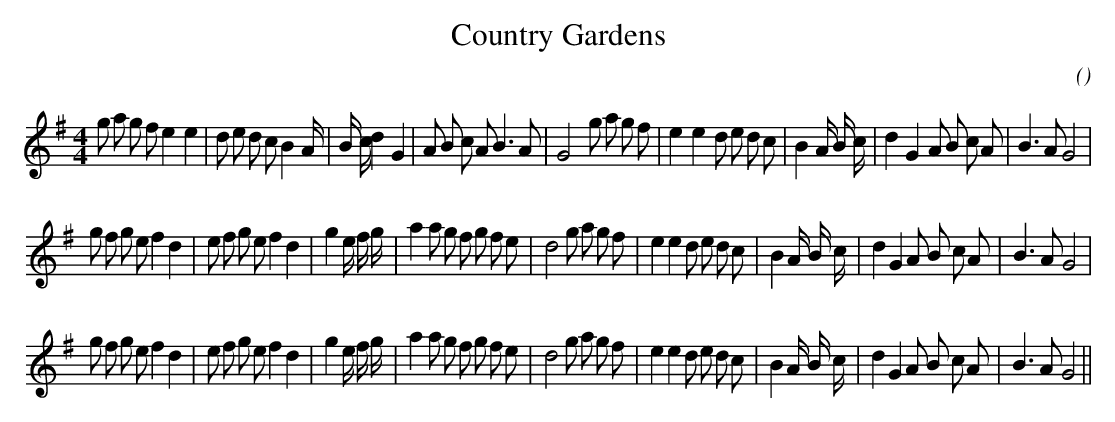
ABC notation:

X:1
T: Country Gardens
C:
O:
M:4/4
K:G
K:G
M:4/4
L:1/16
g2 a2 g2 f2 e4 e4 |d2 e2 d2 c2 B4 A4/3 |B4/3 c4/3 d4 G4 |A2 B2 c2 A2 B6 A2 |G8 g2 a2 g2 f2 |e4 e4 d2 e2 d2 c2 |B4 A4/3 B4/3 c4/3 |d4 G4 A2 B2 c2 A2 |B6 A2 G8 |
g2 f2 g2 e2 f4 d4 |e2 f2 g2 e2 f4 d4 |g4 e4/3 f4/3 g4/3 |a4 a2 g2 f2 g2 f2 e2 |d8 g2 a2 g2 f2 |e4 e4 d2 e2 d2 c2 |B4 A4/3 B4/3 c4/3 |d4 G4 A2 B2 c2 A2 |B6 A2 G8 |
g2 f2 g2 e2 f4 d4 |e2 f2 g2 e2 f4 d4 |g4 e4/3 f4/3 g4/3 |a4 a2 g2 f2 g2 f2 e2 |d8 g2 a2 g2 f2 |e4 e4 d2 e2 d2 c2 |B4 A4/3 B4/3 c4/3 |d4 G4 A2 B2 c2 A2 |B6 A2 G8 ||
